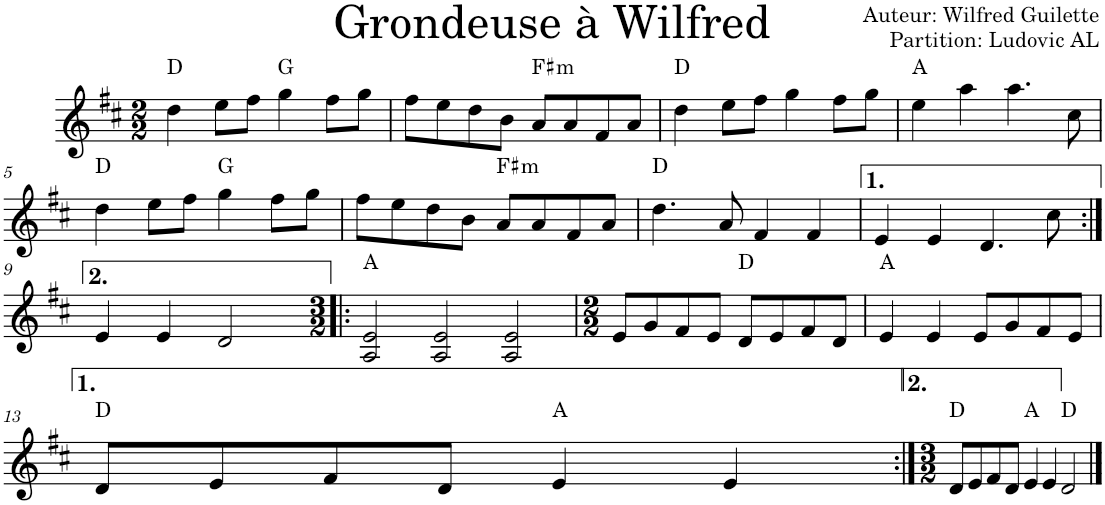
**kern	**harte
*part1	*part1
*staff1	*
*I"Violon	*
*I'Vln.	*
*clefG2	*
*k[f#c#]	*
*M2/2	*
=1	=1
4dd\	D:maj
8ee\L	.
8ff#\J	.
4gg\	G:maj
8ff#\L	.
8gg\J	.
=2	=2
8ff#\L	.
8ee\	.
8dd\	.
8b\J	.
!	!LO:H:kt=m
8a/L	F#:min
8a/	.
8f#/	.
8a/J	.
=3	=3
4dd\	D:maj
8ee\L	.
8ff#\J	.
4gg\	.
8ff#\L	.
8gg\J	.
=4	=4
4ee\	A:maj
4aa\	.
4.aa\	.
8cc#\	.
!!LO:LB:g=z
=5	=5
4dd\	D:maj
8ee\L	.
8ff#\J	.
4gg\	G:maj
8ff#\L	.
8gg\J	.
=6	=6
8ff#\L	.
8ee\	.
8dd\	.
8b\J	.
!	!LO:H:kt=m
8a/L	F#:min
8a/	.
8f#/	.
8a/J	.
=7	=7
4.dd\	D:maj
8a/	.
4f#/	.
4f#/	.
=8	=8
4e/	.
4e/	.
4.d/	.
8cc#\	.
!!LO:LB:g=z
=9:|!	=9:|!
4e/	.
4e/	.
2d/	.
=10!|:	=10!|:
*M3/2	*
2A/ 2e/	A:maj
2A/ 2e/	.
2A/ 2e/	.
=11	=11
*M2/2	*
8e/L	.
8g/	.
8f#/	.
8e/J	.
8d/L	D:maj
8e/	.
8f#/	.
8d/J	.
=12	=12
4e/	A:maj
4e/	.
8e/L	.
8g/	.
8f#/	.
8e/J	.
!!LO:LB:g=z
=13	=13
8d/L	D:maj
8e/	.
8f#/	.
8d/J	.
4e/	A:maj
4e/	.
=14:|!	=14:|!
*M3/2	*
8d/L	D:maj
8e/	.
8f#/	.
8d/J	.
4e/	A:maj
4e/	.
2d/	D:maj
==	==
*-	*-
